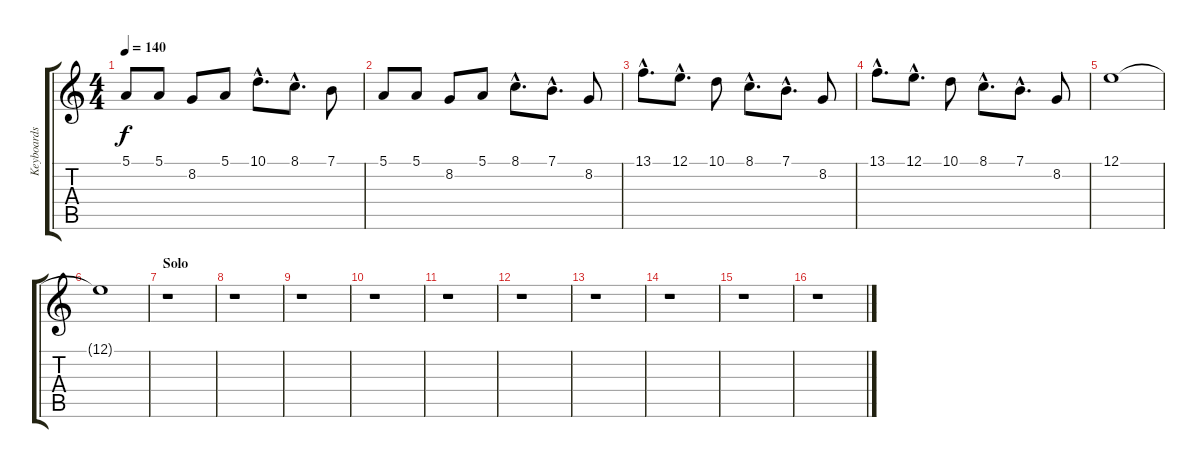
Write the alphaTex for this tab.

\track ("Keyboards 2" "Keyboards ") {instrument pad3polysynth}
\staff {score tabs}
\tuning (E4 B3 G3 D3 A2 E2) {hide}
\ts (4 4)
\tempo 140
\clef g2
\ks c
5.1{t}.8{dy f} 5.1.8 8.2.8 5.1.8 10.1{hac}.8{d} 8.1{hac}.8{d} 7.1.8 |
5.1.8 5.1.8 8.2.8 5.1.8 8.1{hac}.8{d} 7.1{hac}.8{d} 8.2.8 |
13.1{hac}.8{d} 12.1{hac}.8{d} 10.1.8 8.1{hac}.8{d} 7.1{hac}.8{d} 8.2.8 |
13.1{hac}.8{d} 12.1{hac}.8{d} 10.1.8 8.1{hac}.8{d} 7.1{hac}.8{d} 8.2.8 |
12.1.1 |
12.1{t}.1 |
\section ("" "Solo")
r.1 |
r.1 |
r.1 |
r.1 |
r.1 |
r.1 |
r.1 |
r.1 |
r.1 |
r.1
